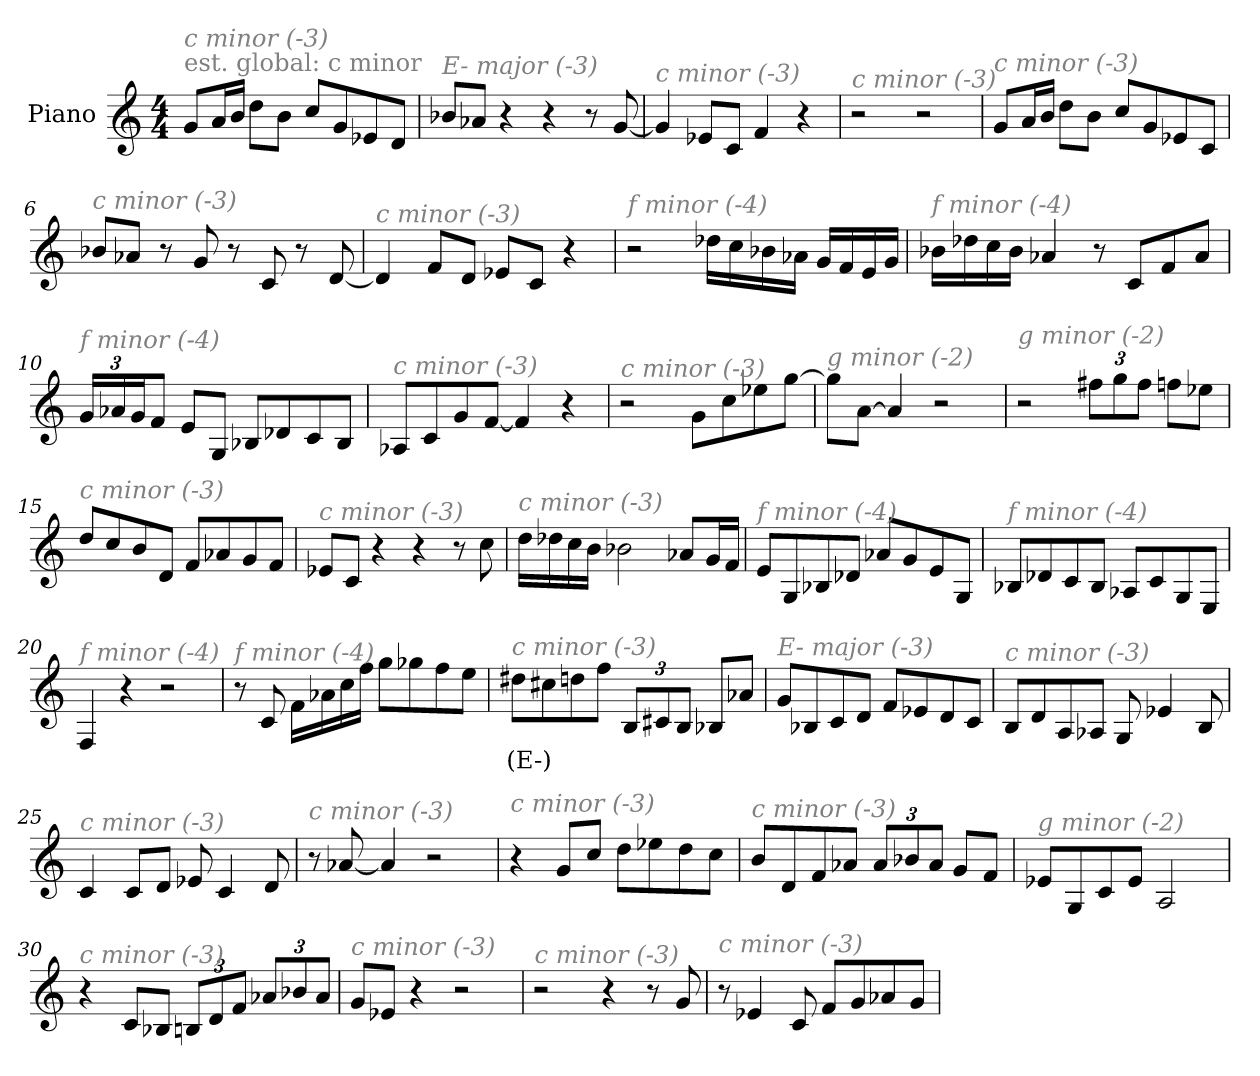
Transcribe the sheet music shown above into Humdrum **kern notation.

**kern	**text
*part1	*part1
*staff1	*staff1
*I"Piano	*
*I'Pno	*
*clefG2	*
*k[]	*
*M4/4	*
*MM224	*
=1	=1
!LO:TX:a:color=#808080:t=est. global&colon; c minor	!
!LO:TX:i:color=#808080:t=c minor (-3)	!
8g/L	.
16a/L	.
16b/JJ	.
8dd\L	.
8b\J	.
8cc/L	.
8g/	.
8e-X/	.
8d/J	.
=2	=2
!LO:TX:i:color=#808080:t=E- major (-3)	!
8b-X/L	.
8a-X/J	.
4r	.
4r	.
8r	.
[8g/	.
=3	=3
!LO:TX:i:color=#808080:t=c minor (-3)	!
4g/]	.
8e-X/L	.
8c/J	.
4f/	.
4r	.
=4	=4
!LO:TX:i:color=#808080:t=c minor (-3)	!
2r	.
2r	.
!!LO:LB:g=z
=5	=5
!LO:TX:i:color=#808080:t=c minor (-3)	!
8g/L	.
16a/L	.
16b/JJ	.
8dd\L	.
8b\J	.
8cc/L	.
8g/	.
8e-X/	.
8c/J	.
=6	=6
!LO:TX:i:color=#808080:t=c minor (-3)	!
8b-X/L	.
8a-X/J	.
8r	.
8g/	.
8r	.
8c/	.
8r	.
[8d/	.
=7	=7
!LO:TX:i:color=#808080:t=c minor (-3)	!
4d/]	.
8f/L	.
8d/J	.
8e-X/L	.
8c/J	.
4r	.
=8	=8
!LO:TX:i:color=#808080:t=f minor (-4)	!
2r	.
16dd-X\LL	.
16cc\	.
16b-X\	.
16a-X\JJ	.
16g/LL	.
16f/	.
16e/	.
16g/JJ	.
!!LO:LB:g=z
=9	=9
!LO:TX:i:color=#808080:t=f minor (-4)	!
16b-X\LL	.
16dd-X\	.
16cc\	.
16b-\JJ	.
4a-X/	.
8r	.
8c/L	.
8f/	.
8a-/J	.
=10	=10
*Xbrackettup	*
!LO:TX:i:color=#808080:t=f minor (-4)	!
24g/LL	.
24a-X/	.
24g/J	.
8f/J	.
8e/L	.
8G/J	.
8B-X/L	.
8d-X/	.
8c/	.
8B-/J	.
=11	=11
!LO:TX:i:color=#808080:t=c minor (-3)	!
8A-X/L	.
8c/	.
8g/	.
[8f/J	.
4f/]	.
4r	.
=12	=12
!LO:TX:i:color=#808080:t=c minor (-3)	!
2r	.
8g\L	.
8cc\	.
8ee-X\	.
[8gg\J	.
!!LO:LB:g=z
=13	=13
!LO:TX:i:color=#808080:t=g minor (-2)	!
8gg\L]	.
[8a\J	.
4a/]	.
2r	.
=14	=14
!LO:TX:i:color=#808080:t=g minor (-2)	!
2r	.
12ff#X\L	.
12gg\	.
12ff#\J	.
8ffn\L	.
8ee-X\J	.
=15	=15
!LO:TX:i:color=#808080:t=c minor (-3)	!
8dd/L	.
8cc/	.
8b/	.
8d/J	.
8f/L	.
8a-X/	.
8g/	.
8f/J	.
=16	=16
!LO:TX:i:color=#808080:t=c minor (-3)	!
8e-X/L	.
8c/J	.
4r	.
4r	.
8r	.
8cc\	.
!!LO:LB:g=z
=17	=17
!LO:TX:i:color=#808080:t=c minor (-3)	!
16dd\LL	.
16dd-X\	.
16cc\	.
16b\JJ	.
2b-X\	.
8a-X/L	.
16g/L	.
16f/JJ	.
=18	=18
!LO:TX:i:color=#808080:t=f minor (-4)	!
8e/L	.
8G/	.
8B-X/	.
8d-X/J	.
8a-X/L	.
8g/	.
8e/	.
8G/J	.
=19	=19
!LO:TX:i:color=#808080:t=f minor (-4)	!
8B-X/L	.
8d-X/	.
8c/	.
8B-/J	.
8A-X/L	.
8c/	.
8G/	.
8E/J	.
=20	=20
!LO:TX:i:color=#808080:t=f minor (-4)	!
4F/	.
4r	.
2r	.
!!LO:LB:g=z
=21	=21
!LO:TX:i:color=#808080:t=f minor (-4)	!
8r	.
8c/	.
16f\LL	.
16a-X\	.
16cc\	.
16ff\JJ	.
8gg\L	.
8gg-X\	.
8ff\	.
8ee\J	.
=22	=22
!LO:TX:i:color=#808080:t=c minor (-3)	!
8dd#Xi\L	(E-)
8cc#X\	.
8dd\	.
8ff\J	.
12B/L	.
12c#X/	.
12B/J	.
8B-X/L	.
8a-X/J	.
=23	=23
!LO:TX:i:color=#808080:t=E- major (-3)	!
8g/L	.
8B-X/	.
8c/	.
8d/J	.
8f/L	.
8e-X/	.
8d/	.
8c/J	.
!!LO:LB:g=z
=24	=24
!LO:TX:i:color=#808080:t=c minor (-3)	!
8B/L	.
8d/	.
8A/	.
8A-X/J	.
8G/	.
4e-X/	.
8B/	.
=25	=25
!LO:TX:i:color=#808080:t=c minor (-3)	!
4c/	.
8c/L	.
8d/J	.
8e-X/	.
4c/	.
8d/	.
=26	=26
!LO:TX:i:color=#808080:t=c minor (-3)	!
8r	.
[8a-X/	.
4a-/]	.
2r	.
=27	=27
!LO:TX:i:color=#808080:t=c minor (-3)	!
4r	.
8g/L	.
8cc/J	.
8dd\L	.
8ee-X\	.
8dd\	.
8cc\J	.
!!LO:LB:g=z
=28	=28
!LO:TX:i:color=#808080:t=c minor (-3)	!
8b/L	.
8d/	.
8f/	.
8a-X/J	.
12a-/L	.
12b-X/	.
12a-/J	.
8g/L	.
8f/J	.
=29	=29
!LO:TX:i:color=#808080:t=g minor (-2)	!
8e-X/L	.
8G/	.
8c/	.
8e-/J	.
2A/	.
=30	=30
!LO:TX:i:color=#808080:t=c minor (-3)	!
4r	.
8c/L	.
8B-X/J	.
12Bn/L	.
12d/	.
12f/J	.
12a-X/L	.
12b-X/	.
12a-/J	.
=31	=31
!LO:TX:i:color=#808080:t=c minor (-3)	!
8g/L	.
8e-X/J	.
4r	.
2r	.
=32	=32
!LO:TX:i:color=#808080:t=c minor (-3)	!
2r	.
4r	.
8r	.
8g/	.
!!LO:LB:g=z
=33	=33
!LO:TX:i:color=#808080:t=c minor (-3)	!
8r	.
4e-X/	.
8c/	.
8f/L	.
8g/	.
8a-X/	.
8g/J	.
=	=
*-	*-
